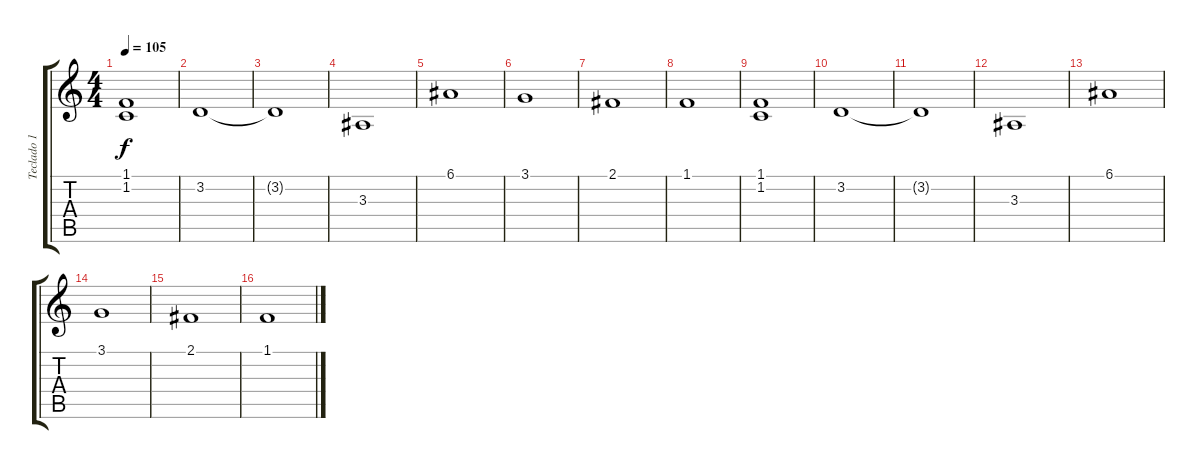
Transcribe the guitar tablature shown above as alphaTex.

\track ("Teclado 1" "Teclado 1") {instrument recorder}
\staff {score tabs}
\tuning (E4 B3 G3 D3 A2 E2) {hide}
\ts (4 4)
\tempo 105
\clef g2
\ks c
(1.1 1.2).1{dy f} |
3.2.1 |
3.2{t}.1 |
3.3.1 |
6.1.1 |
3.1.1 |
2.1.1 |
1.1.1 |
(1.1 1.2).1 |
3.2.1 |
3.2{t}.1 |
3.3.1 |
6.1.1 |
3.1.1 |
2.1.1 |
1.1.1
